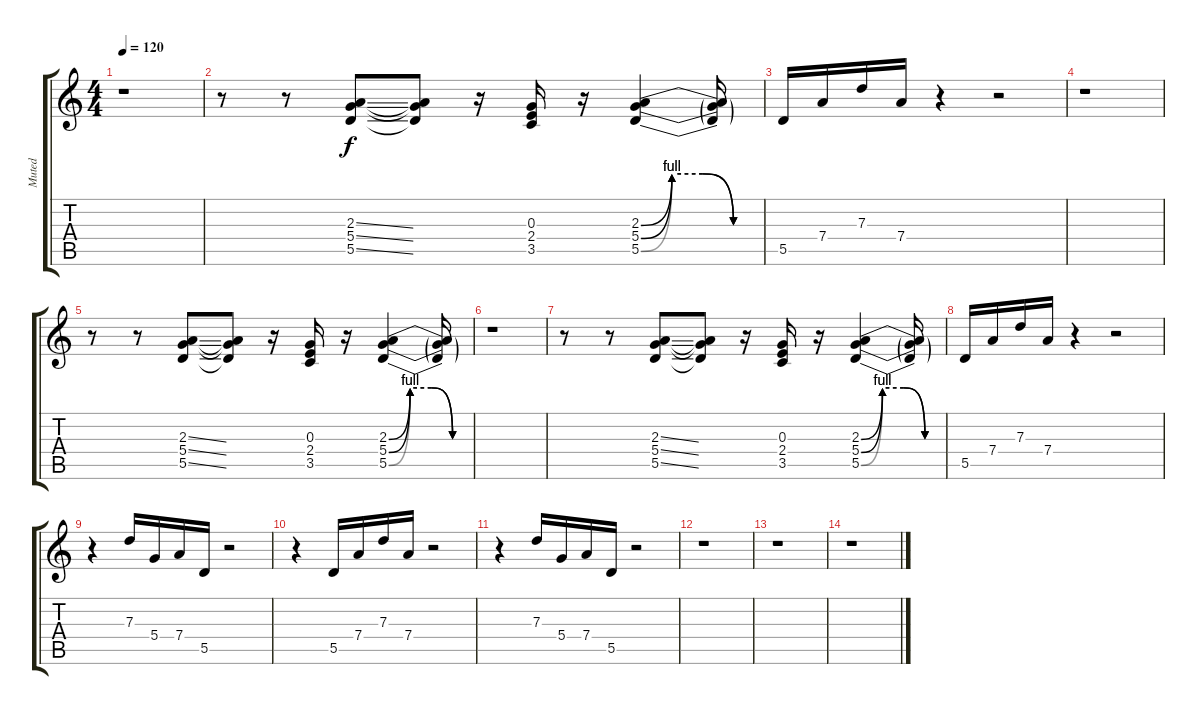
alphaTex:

\track ("Muted" "Muted") {instrument electricguitarmuted}
\staff {score tabs}
\tuning (E4 B3 G3 D3 A2 E2) {hide}
\ts (4 4)
\tempo 120
\clef g2
\ks c
r.1{dy f} |
r.8 r.8 (2.3{ss} 5.4{ss} 5.5{ss}).8 (2.3{t} 5.4{t} 5.5{t}).8 r.16 (0.3 2.4 3.5).16 r.16 (2.3{be (custom 0 0 15 4 30 4 45 0 60 0)} 5.4{be (custom 0 0 15 4 30 4 45 0 60 0)} 5.5{be (custom 0 0 15 4 30 4 45 0 60 0)}).4 (2.3{t} 5.4{t} 5.5{t}).16 |
5.5.16 7.4.16 7.3.16 7.4.16 r.4 r.2 |
r.1 |
r.8 r.8 (2.3{ss} 5.4{ss} 5.5{ss}).8 (2.3{t} 5.4{t} 5.5{t}).8 r.16 (0.3 2.4 3.5).16 r.16 (2.3{be (custom 0 0 15 4 30 4 45 0 60 0)} 5.4{be (custom 0 0 15 4 30 4 45 0 60 0)} 5.5{be (custom 0 0 15 4 30 4 45 0 60 0)}).4 (2.3{t} 5.4{t} 5.5{t}).16 |
r.1 |
r.8 r.8 (2.3{ss} 5.4{ss} 5.5{ss}).8 (2.3{t} 5.4{t} 5.5{t}).8 r.16 (0.3 2.4 3.5).16 r.16 (2.3{be (custom 0 0 15 4 30 4 45 0 60 0)} 5.4{be (custom 0 0 15 4 30 4 45 0 60 0)} 5.5{be (custom 0 0 15 4 30 4 45 0 60 0)}).4 (2.3{t} 5.4{t} 5.5{t}).16 |
5.5.16{volume 14} 7.4.16 7.3.16 7.4.16 r.4 r.2 |
r.4 7.3.16 5.4.16 7.4.16 5.5.16 r.2 |
r.4 5.5.16 7.4.16 7.3.16 7.4.16 r.2 |
r.4 7.3.16 5.4.16 7.4.16 5.5.16 r.2 |
r.1 |
r.1 |
r.1
